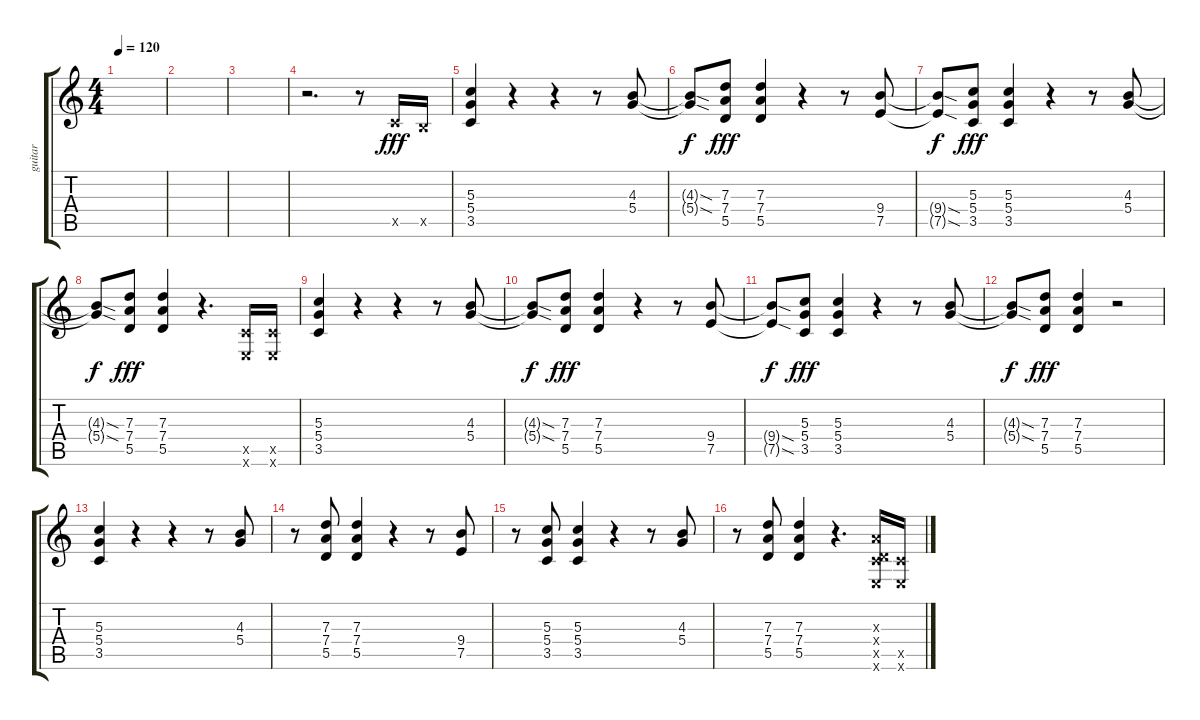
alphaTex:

\track ("guitar" "guitar") {instrument distortionguitar}
\staff {score tabs}
\tuning (E4 B3 G3 D3 A2 E2) {hide}
\ts (4 4)
\tempo 120
\clef g2
\ks c
|
|
|
r.2{d volume 16 instrument distortionguitar} r.8 3.5{x}.16{dy fff} 2.5{x}.16 |
(5.3 5.4 3.5).4 r.4 r.4 r.8 (4.3 5.4).8 |
(4.3{sod t} 5.4{sod t}).8{dy f} (7.3 7.4 5.5).8{dy fff} (7.3 7.4 5.5).4 r.4 r.8 (9.4 7.5).8 |
(9.4{sod t} 7.5{sod t}).8{dy f} (5.3 5.4 3.5).8{dy fff} (5.3 5.4 3.5).4 r.4 r.8 (4.3 5.4).8 |
(4.3{sod t} 5.4{sod t}).8{dy f} (7.3 7.4 5.5).8{dy fff} (7.3 7.4 5.5).4 r.4{d} (3.5{x} 0.6{x}).16 (3.5{x} 0.6{x}).16 |
(5.3 5.4 3.5).4 r.4 r.4 r.8 (4.3 5.4).8 |
(4.3{sod t} 5.4{sod t}).8{dy f} (7.3 7.4 5.5).8{dy fff} (7.3 7.4 5.5).4 r.4 r.8 (9.4 7.5).8 |
(9.4{sod t} 7.5{sod t}).8{dy f} (5.3 5.4 3.5).8{dy fff} (5.3 5.4 3.5).4 r.4 r.8 (4.3 5.4).8 |
(4.3{sod t} 5.4{sod t}).8{dy f} (7.3 7.4 5.5).8{dy fff} (7.3 7.4 5.5).4 r.2 |
(5.3 5.4 3.5).4 r.4 r.4 r.8 (4.3 5.4).8 |
r.8 (7.3 7.4 5.5).8 (7.3 7.4 5.5).4 r.4 r.8 (9.4 7.5).8 |
r.8 (5.3 5.4 3.5).8 (5.3 5.4 3.5).4 r.4 r.8 (4.3 5.4).8 |
r.8 (7.3 7.4 5.5).8 (7.3 7.4 5.5).4 r.4{d} (2.3{x} 0.4{x} 3.5{x} 0.6{x}).16 (3.5{x} 0.6{x}).16
